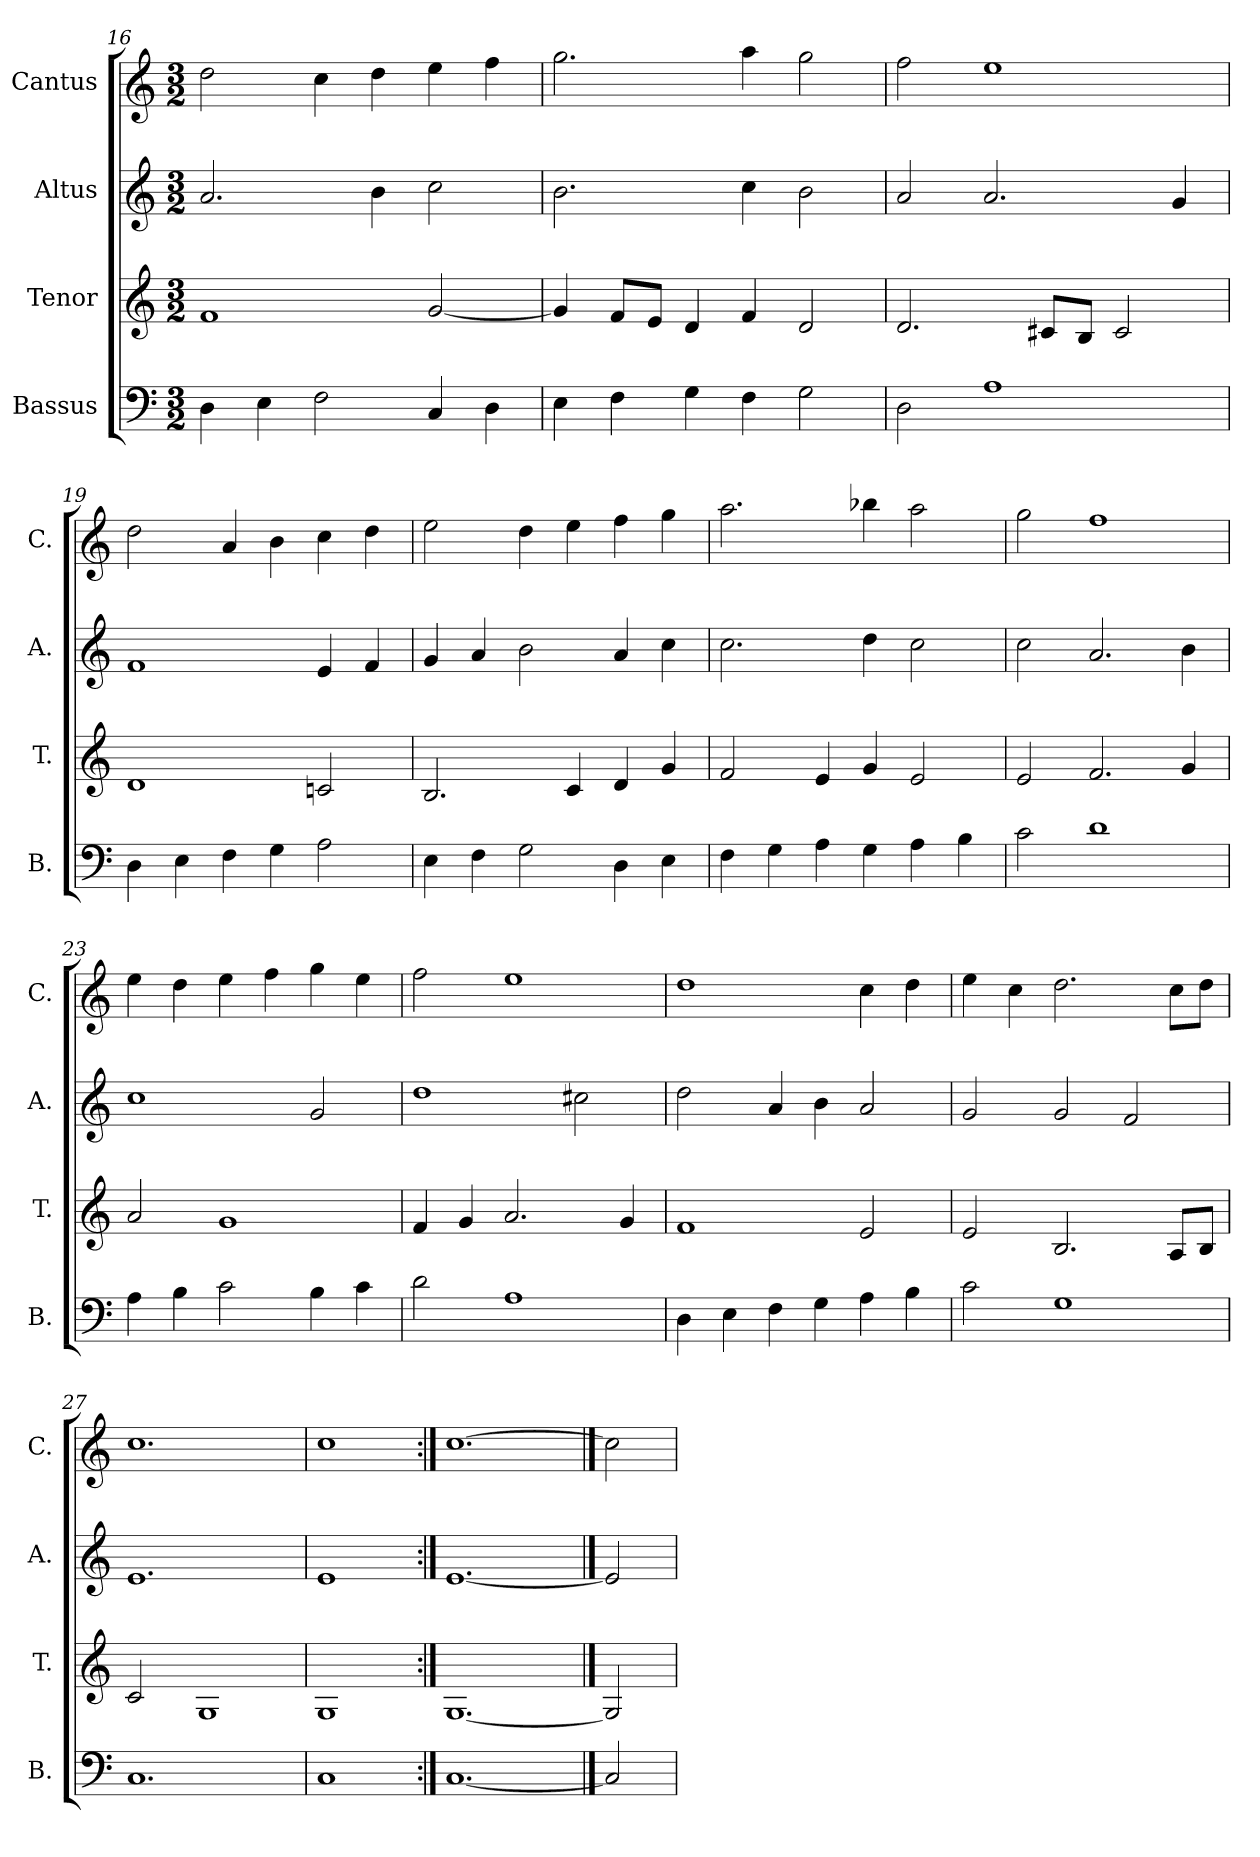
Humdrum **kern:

**kern	**kern	**kern	**kern
*part4	*part3	*part2	*part1
*staff4	*staff3	*staff2	*staff1
*I"Bassus	*I"Tenor	*I"Altus	*I"Cantus
*I'B.	*I'T.	*I'A.	*I'C.
*clefF4	*clefG2	*clefG2	*clefG2
*k[]	*k[]	*k[]	*k[]
*C:	*C:	*C:	*C:
*M3/2	*M3/2	*M3/2	*M3/2
=16	=16	=16	=16
4D\	1f/	2.a/	2dd\
4E\	.	.	.
2F\	.	.	4cc\
.	.	4b\	4dd\
4C/	[2g/	2cc\	4ee\
4D\	.	.	4ff\
=17	=17	=17	=17
4E\	4g/]	2.b\	2.gg\
4F\	8f/L	.	.
.	8e/J	.	.
4G\	4d/	.	.
4F\	4f/	4cc\	4aa\
2G\	2d/	2b\	2gg\
=18	=18	=18	=18
2D\	2.d/	2a/	2ff\
1A\	.	2.a/	1ee\
.	8c#X/L	.	.
.	8B/J	.	.
.	2c#/	.	.
.	.	4g/	.
=19	=19	=19	=19
4D\	1d/	1f/	2dd\
4E\	.	.	.
4F\	.	.	4a/
4G\	.	.	4b\
2A\	2cn/	4e/	4cc\
.	.	4f/	4dd\
=20	=20	=20	=20
4E\	2.B/	4g/	2ee\
4F\	.	4a/	.
2G\	.	2b\	4dd\
.	4c/	.	4ee\
4D\	4d/	4a/	4ff\
4E\	4g/	4cc\	4gg\
!!LO:LB:g=z
=21	=21	=21	=21
4F\	2f/	2.cc\	2.aa\
4G\	.	.	.
4A\	4e/	.	.
4G\	4g/	4dd\	4bb-X\
4A\	2e/	2cc\	2aa\
4B\	.	.	.
=22	=22	=22	=22
2c\	2e/	2cc\	2gg\
1d\	2.f/	2.a/	1ff\
.	4g/	4b\	.
=23	=23	=23	=23
4A\	2a/	1cc\	4ee\
4B\	.	.	4dd\
2c\	1g/	.	4ee\
.	.	.	4ff\
4B\	.	2g/	4gg\
4c\	.	.	4ee\
=24	=24	=24	=24
2d\	4f/	1dd\	2ff\
.	4g/	.	.
1A\	2.a/	.	1ee\
.	.	2cc#X\	.
.	4g/	.	.
=25	=25	=25	=25
4D\	1f/	2dd\	1dd\
4E\	.	.	.
4F\	.	4a/	.
4G\	.	4b\	.
4A\	2e/	2a/	4cc\
4B\	.	.	4dd\
=26	=26	=26	=26
2c\	2e/	2g/	4ee\
.	.	.	4cc\
1G\	2.B/	2g/	2.dd\
.	.	2f/	.
.	8A/L	.	8cc\L
.	8B/J	.	8dd\J
=27	=27	=27	=27
1.C/	2c/	1.e/	1.cc\
.	1G/	.	.
=28	=28	=28	=28
1C/	1G/	1e/	1cc\
=29:|!	=29:|!	=29:|!	=29:|!
[1.C/	[1.G/	[1.e/	[1.cc\
==30	==30	==30	==30
2C/]	2G/]	2e/]	2cc\]
=	=	=	=
*-	*-	*-	*-
